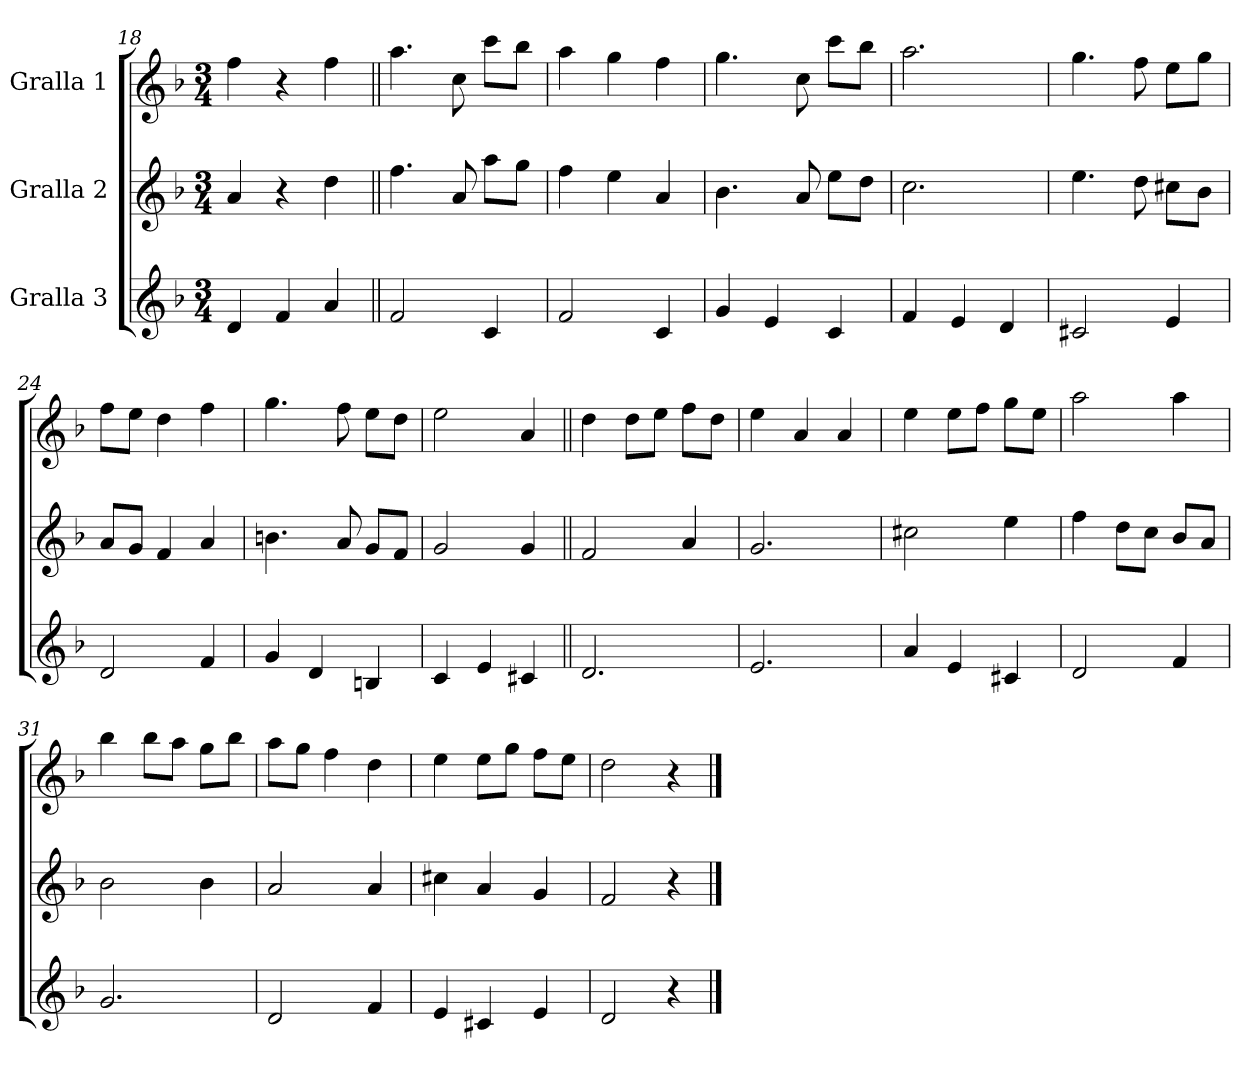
**kern	**kern	**kern
*part3	*part2	*part1
*staff3	*staff2	*staff1
*I"Gralla 3	*I"Gralla 2	*I"Gralla 1
!!LO:LB:g=z
*clefG2	*clefG2	*clefG2
*k[b-]	*k[b-]	*k[b-]
*F:	*F:	*F:
*M3/4	*M3/4	*M3/4
=18	=18	=18
4d/	4a/	4ff\
4f/	4r	4r
4a/	4dd\	4ff\
=19||	=19||	=19||
2f/	4.ff\	4.aa\
.	8a/	8cc\
4c/	8aa\L	8ccc\L
.	8gg\J	8bb-\J
=20	=20	=20
2f/	4ff\	4aa\
.	4ee\	4gg\
4c/	4a/	4ff\
=21	=21	=21
4g/	4.b-\	4.gg\
4e/	.	.
.	8a/	8cc\
4c/	8ee\L	8ccc\L
.	8dd\J	8bb-\J
=22	=22	=22
4f/	2.cc\	2.aa\
4e/	.	.
4d/	.	.
=23	=23	=23
2c#X/	4.ee\	4.gg\
.	8dd\	8ff\
4e/	8cc#X\L	8ee\L
.	8b-\J	8gg\J
=24	=24	=24
2d/	8a/L	8ff\L
.	8g/J	8ee\J
.	4f/	4dd\
4f/	4a/	4ff\
=25	=25	=25
4g/	4.bn\	4.gg\
4d/	.	.
.	8a/	8ff\
4Bn/	8g/L	8ee\L
.	8f/J	8dd\J
=26	=26	=26
4c/	2g/	2ee\
4e/	.	.
4c#X/	4g/	4a/
!!LO:LB:g=z
=27||	=27||	=27||
2.d/	2f/	4dd\
.	.	8dd\L
.	.	8ee\J
.	4a/	8ff\L
.	.	8dd\J
=28	=28	=28
2.e/	2.g/	4ee\
.	.	4a/
.	.	4a/
=29	=29	=29
4a/	2cc#X\	4ee\
4e/	.	8ee\L
.	.	8ff\J
4c#X/	4ee\	8gg\L
.	.	8ee\J
=30	=30	=30
2d/	4ff\	2aa\
.	8dd\L	.
.	8cc\J	.
4f/	8b-/L	4aa\
.	8a/J	.
=31	=31	=31
2.g/	2b-\	4bb-\
.	.	8bb-\L
.	.	8aa\J
.	4b-\	8gg\L
.	.	8bb-\J
=32	=32	=32
2d/	2a/	8aa\L
.	.	8gg\J
.	.	4ff\
4f/	4a/	4dd\
=33	=33	=33
4e/	4cc#X\	4ee\
4c#X/	4a/	8ee\L
.	.	8gg\J
4e/	4g/	8ff\L
.	.	8ee\J
=34	=34	=34
2d/	2f/	2dd\
4r	4r	4r
==	==	==
*-	*-	*-
